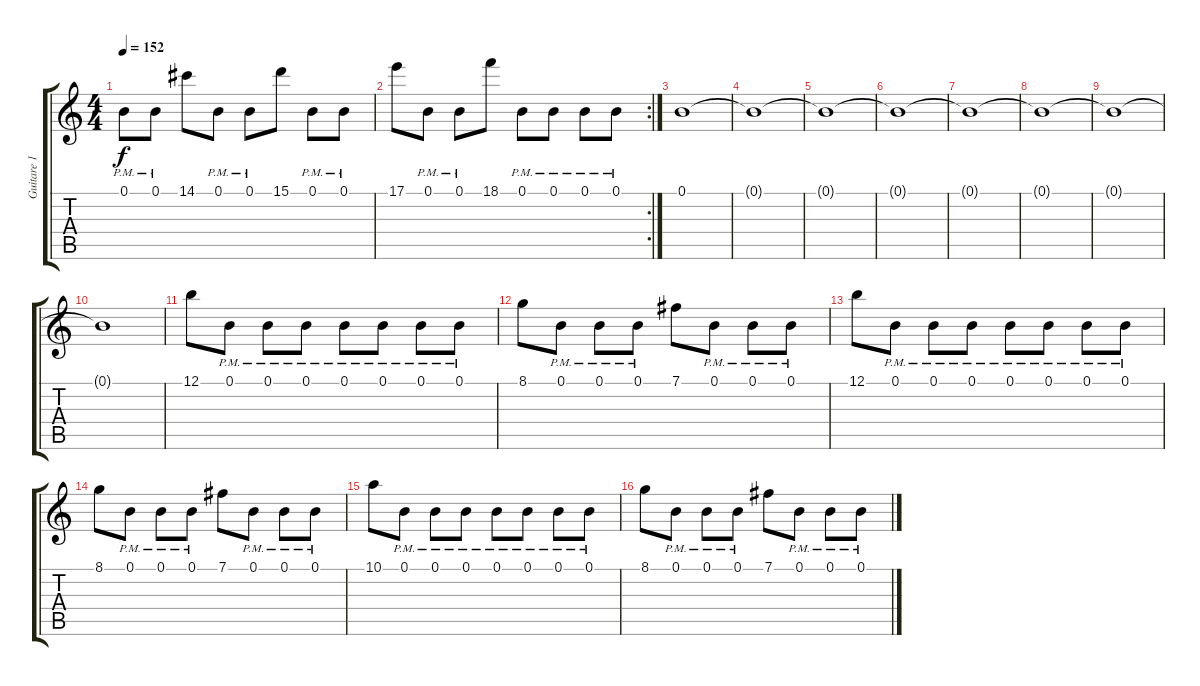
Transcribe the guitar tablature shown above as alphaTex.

\track ("Guitare 1" "Guitare 1") {instrument distortionguitar}
\staff {score tabs}
\tuning (B3 Gb3 D3 A2 E2 B1) {hide}
\ts (4 4)
\tempo 152
\clef g2
\ks c
0.1{pm}.8{dy f} 0.1{pm}.8 14.1.8 0.1{pm}.8 0.1{pm}.8 15.1.8 0.1{pm}.8 0.1{pm}.8 |
\rc 2
17.1.8 0.1{pm}.8 0.1{pm}.8 18.1.8 0.1{pm}.8 0.1{pm}.8 0.1{pm}.8 0.1{pm}.8 |
0.1.1 |
0.1{t}.1 |
0.1{t}.1 |
0.1{t}.1 |
0.1{t}.1 |
0.1{t}.1 |
0.1{t}.1 |
0.1{t}.1 |
12.1.8 0.1{pm}.8 0.1{pm}.8 0.1{pm}.8 0.1{pm}.8 0.1{pm}.8 0.1{pm}.8 0.1{pm}.8 |
8.1.8 0.1{pm}.8 0.1{pm}.8 0.1{pm}.8 7.1.8 0.1{pm}.8 0.1{pm}.8 0.1{pm}.8 |
12.1.8 0.1{pm}.8 0.1{pm}.8 0.1{pm}.8 0.1{pm}.8 0.1{pm}.8 0.1{pm}.8 0.1{pm}.8 |
8.1.8 0.1{pm}.8 0.1{pm}.8 0.1{pm}.8 7.1.8 0.1{pm}.8 0.1{pm}.8 0.1{pm}.8 |
10.1.8 0.1{pm}.8 0.1{pm}.8 0.1{pm}.8 0.1{pm}.8 0.1{pm}.8 0.1{pm}.8 0.1{pm}.8 |
8.1.8 0.1{pm}.8 0.1{pm}.8 0.1{pm}.8 7.1.8 0.1{pm}.8 0.1{pm}.8 0.1{pm}.8
